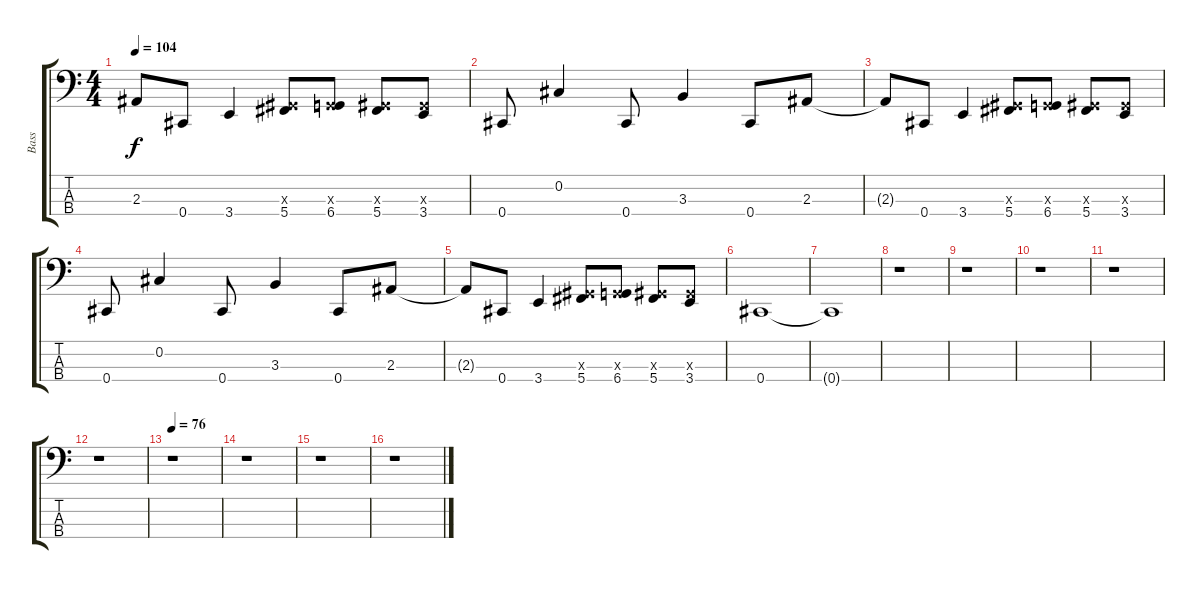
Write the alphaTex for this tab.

\track ("Bass" "Bass") {instrument electricbassfinger}
\staff {score tabs}
\tuning (Gb2 Db2 Ab1 Db1) {hide}
\ts (4 4)
\tempo 104
\clef f4
\ks c
2.3{t}.8{dy f} 0.4.8 3.4.4 (0.3{x} 5.4).8 (0.3{x} 6.4).8 (0.3{x} 5.4).8 (0.3{x} 3.4).8 |
0.4.8 0.2.4 0.4.8 3.3.4 0.4.8 2.3.8 |
2.3{t}.8 0.4.8 3.4.4 (0.3{x} 5.4).8 (0.3{x} 6.4).8 (0.3{x} 5.4).8 (0.3{x} 3.4).8 |
0.4.8 0.2.4 0.4.8 3.3.4 0.4.8 2.3.8 |
2.3{t}.8 0.4.8 3.4.4 (0.3{x} 5.4).8 (0.3{x} 6.4).8 (0.3{x} 5.4).8 (0.3{x} 3.4).8 |
0.4.1 |
0.4{t}.1 |
r.1 |
r.1 |
r.1 |
r.1 |
r.1 |
\tempo 76
r.1 |
r.1 |
r.1 |
r.1
